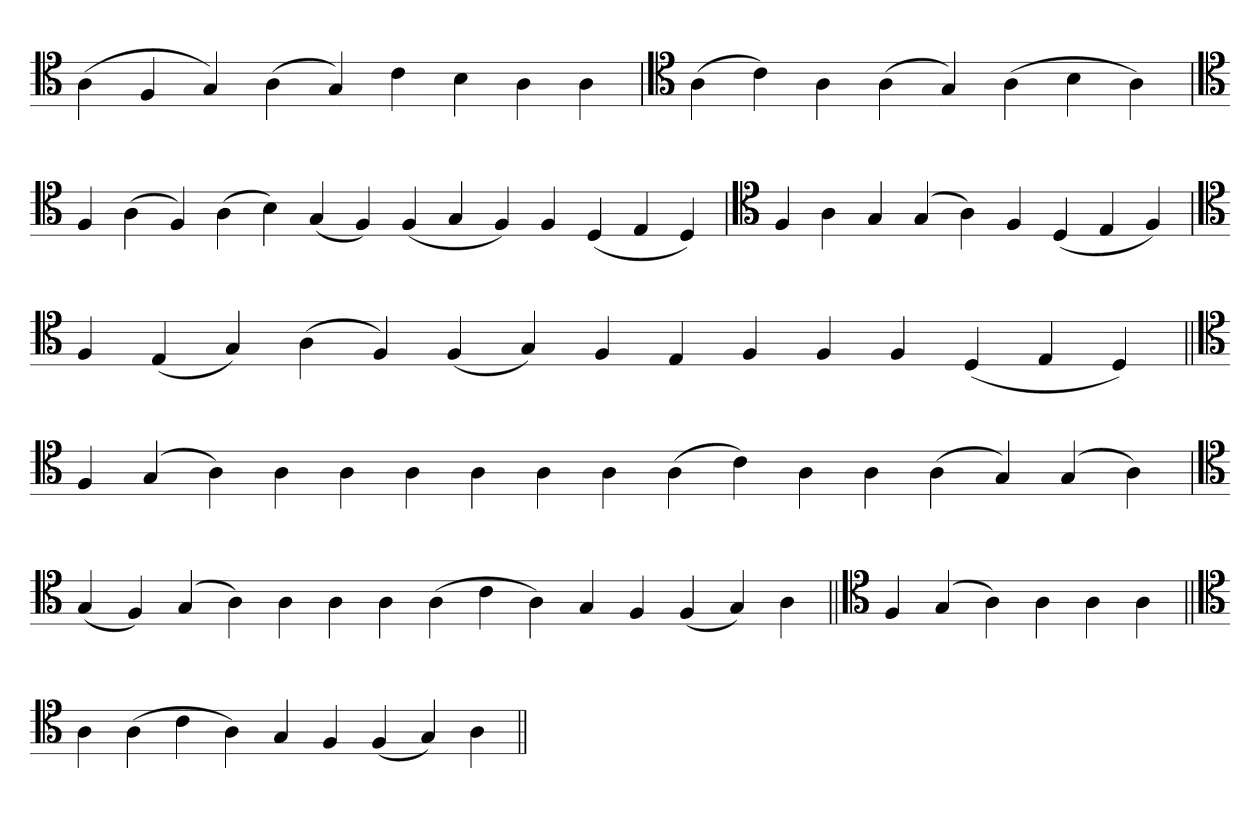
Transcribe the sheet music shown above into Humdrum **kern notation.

**kern
*part1
*staff1
*clefC4
=
(4A
4F
4G)
(4A
4G)
4c
4B
4A
4A
=`
*clefC4
(4A
4c)
4A
(4A
4G)
(4A
4B
4A)
='
*clefC4
4F
(4A
4F)
(4A
4B)
(4G
4F)
(4F
4G
4F)
4F
(4D
4E
4D)
=
*clefC4
4F
4A
4G
(4G
4A)
4F
(4D
4E
4F)
=`
*clefC4
4F
(4E
4G)
(4A
4F)
(4F
4G)
4F
4E
4F
4F
4F
(4D
4E
4D)
=||
*clefC4
4F
(4G
4A)
4A
4A
4A
4A
4A
4A
(4A
4c)
4A
4A
(4A
4G)
(4G
4A)
=
*clefC4
(4G
4F)
(4G
4A)
4A
4A
4A
(4A
4c
4A)
4G
4F
(4F
4G)
4A
=||
*clefC4
4F
(4G
4A)
4A
4A
4A
=||
*clefC4
4A
(4A
4c
4A)
4G
4F
(4F
4G)
4A
=||
*-
